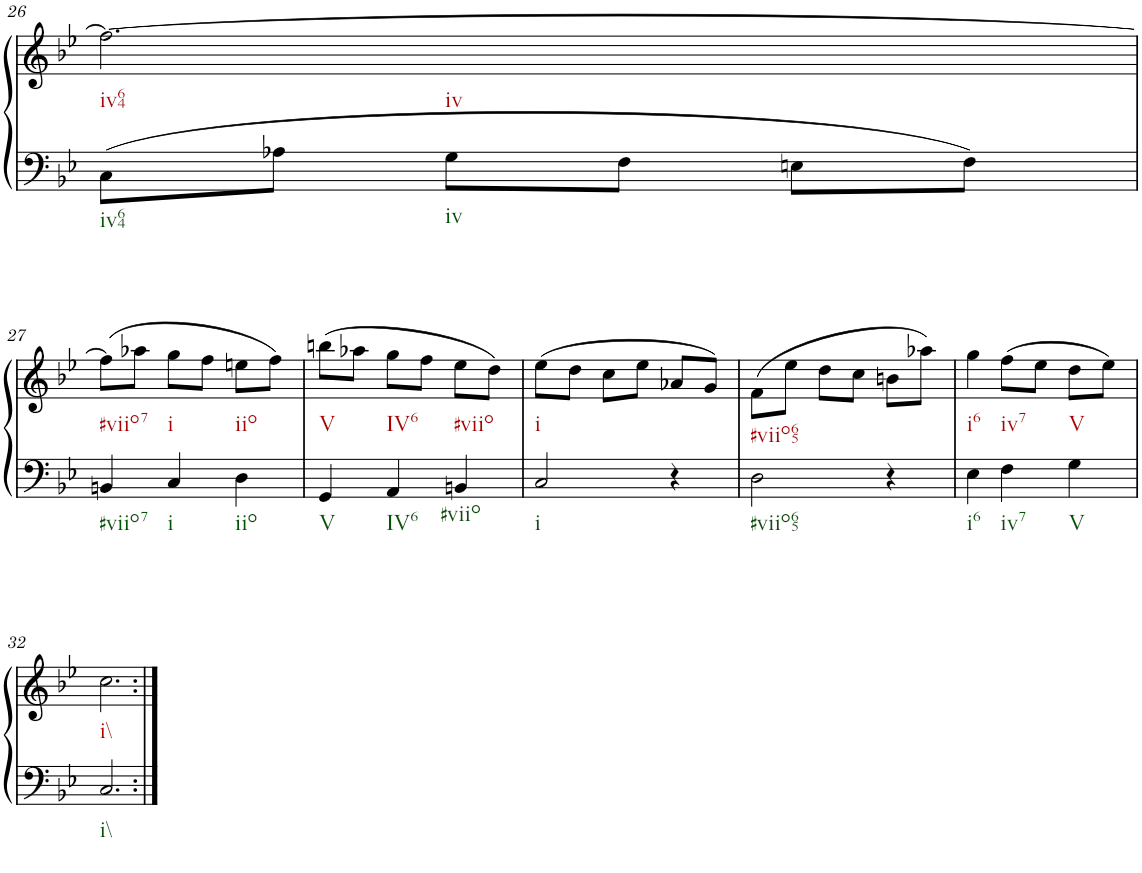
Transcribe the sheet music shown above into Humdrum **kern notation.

**kern	**kern
*part1	*part1
*staff2	*staff1
*I"unbenannt2	*
!!LO:PB:g=z
*clefF4	*clefG2
*k[b-e-]	*k[b-e-]
*M3/4	*M3/4
=26	=26
8C\L	2.ff\_
8A-X\J	.
8G\L	.
8F\J	.
8En\L	.
8F\J	.
!!LO:LB:g=z
=27	=27
4BBn/	(8ff\L]
.	8aa-X\J
4C/	8gg\L
.	8ff\J
4D\	8een\L
.	8ff\J)
=28	=28
4GG/	(8bbn\L
.	8aa-X\J
4AA/	8gg\L
.	8ff\J
4BBn/	8ee-\L
.	8dd\J)
=29	=29
2C/	(8ee-\L
.	8dd\J
.	8cc\L
.	8ee-\J
4r	8a-X/L
.	8g/J)
=30	=30
2D\	(8f\L
.	8ee-\J
.	8dd\L
.	8cc\J
4r	8bn\L
.	8aa-X\J)
=31	=31
4E-\	4gg\
4F\	(8ff\L
.	8ee-\J
4G\	8dd\L
.	8ee-\J)
!!LO:LB:g=z
=32	=32
2.C/	2.cc\
=:|!	=:|!
*-	*-
